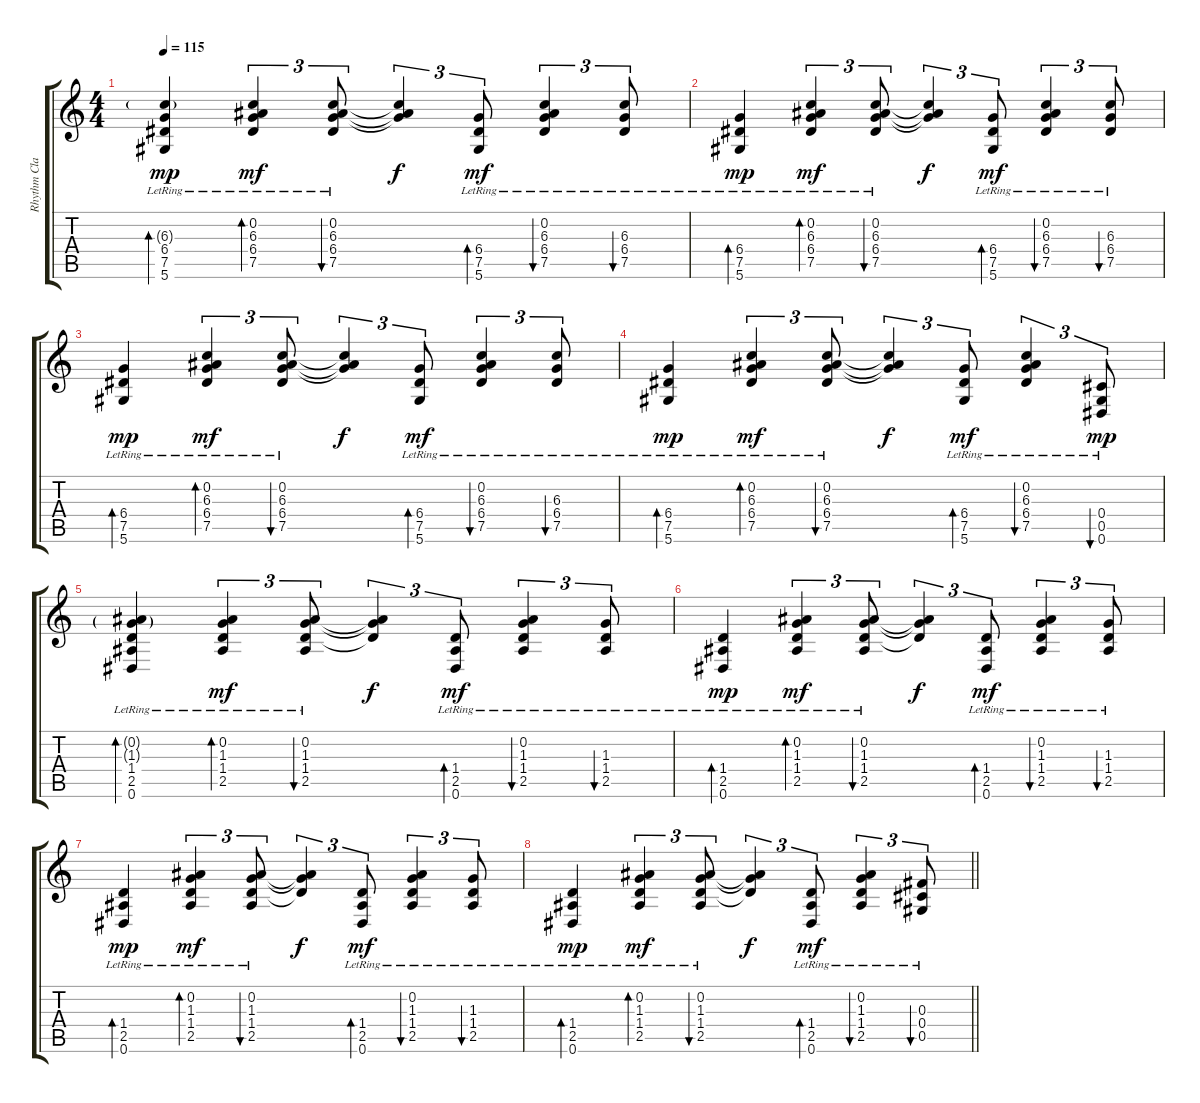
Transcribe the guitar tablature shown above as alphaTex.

\track ("Rhythm Classical Guitar (Eirik)" "Rhythm Cla") {instrument acousticguitarnylon}
\staff {score tabs}
\tuning (Eb4 Bb3 Gb3 Db3 Ab2 Eb2) {hide}
\ts (4 4)
\tempo 115
\clef g2
\ks c
(6.3{g} 6.4{lr} 7.5{lr} 5.6{lr}).4{bd 30 dy mp} (0.2{lr} 6.3{lr} 6.4{lr} 7.5{lr}).4{tu (3 2) bd 30 dy mf} (0.2{lr} 6.3{lr} 6.4{lr} 7.5{lr}).8{tu (3 2) bu 30} (0.2{t} 6.3{t} 6.4{t}).4{tu (3 2) dy f} (6.4{lr} 7.5{lr} 5.6{lr}).8{tu (3 2) bd 30 dy mf} (0.2{lr} 6.3{lr} 6.4{lr} 7.5{lr}).4{tu (3 2) bu 30} (6.3{lr} 6.4{lr} 7.5{lr}).8{tu (3 2) bu 30} |
(6.4{lr} 7.5{lr} 5.6{lr}).4{bd 30 dy mp} (0.2{lr} 6.3{lr} 6.4{lr} 7.5{lr}).4{tu (3 2) bd 30 dy mf} (0.2{lr} 6.3{lr} 6.4{lr} 7.5{lr}).8{tu (3 2) bu 30} (0.2{t} 6.3{t} 6.4{t}).4{tu (3 2) dy f} (6.4{lr} 7.5{lr} 5.6{lr}).8{tu (3 2) bd 30 dy mf} (0.2{lr} 6.3{lr} 6.4{lr} 7.5{lr}).4{tu (3 2) bu 30} (6.3{lr} 6.4{lr} 7.5{lr}).8{tu (3 2) bu 30} |
(6.4{lr} 7.5{lr} 5.6{lr}).4{bd 30 dy mp} (0.2{lr} 6.3{lr} 6.4{lr} 7.5{lr}).4{tu (3 2) bd 30 dy mf} (0.2{lr} 6.3{lr} 6.4{lr} 7.5{lr}).8{tu (3 2) bu 30} (0.2{t} 6.3{t} 6.4{t}).4{tu (3 2) dy f} (6.4{lr} 7.5{lr} 5.6{lr}).8{tu (3 2) bd 30 dy mf} (0.2{lr} 6.3{lr} 6.4{lr} 7.5{lr}).4{tu (3 2) bu 30} (6.3{lr} 6.4{lr} 7.5{lr}).8{tu (3 2) bu 30} |
(6.4{lr} 7.5{lr} 5.6{lr}).4{bd 30 dy mp} (0.2{lr} 6.3{lr} 6.4{lr} 7.5{lr}).4{tu (3 2) bd 30 dy mf} (0.2{lr} 6.3{lr} 6.4{lr} 7.5{lr}).8{tu (3 2) bu 30} (0.2{t} 6.3{t} 6.4{t}).4{tu (3 2) dy f} (6.4{lr} 7.5{lr} 5.6{lr}).8{tu (3 2) bd 30 dy mf} (0.2{lr} 6.3{lr} 6.4{lr} 7.5{lr}).4{tu (3 2) bu 30} (0.4{lr} 0.5{lr} 0.6).8{tu (3 2) bu 30 dy mp} |
(0.2{g} 1.3{g} 1.4{lr} 2.5{lr} 0.6{lr}).4{bd 30} (0.2{lr} 1.3{lr} 1.4{lr} 2.5{lr}).4{tu (3 2) bd 30 dy mf} (0.2{lr} 1.3{lr} 1.4{lr} 2.5{lr}).8{tu (3 2) bu 30} (0.2{t} 1.3{t} 1.4{t}).4{tu (3 2) dy f} (1.4{lr} 2.5{lr} 0.6{lr}).8{tu (3 2) bd 30 dy mf} (0.2{lr} 1.3{lr} 1.4{lr} 2.5{lr}).4{tu (3 2) bu 30} (1.3{lr} 1.4{lr} 2.5{lr}).8{tu (3 2) bu 30} |
(1.4{lr} 2.5{lr} 0.6{lr}).4{bd 30 dy mp} (0.2{lr} 1.3{lr} 1.4{lr} 2.5{lr}).4{tu (3 2) bd 30 dy mf} (0.2{lr} 1.3{lr} 1.4{lr} 2.5{lr}).8{tu (3 2) bu 30} (0.2{t} 1.3{t} 1.4{t}).4{tu (3 2) dy f} (1.4{lr} 2.5{lr} 0.6{lr}).8{tu (3 2) bd 30 dy mf} (0.2{lr} 1.3{lr} 1.4{lr} 2.5{lr}).4{tu (3 2) bu 30} (1.3{lr} 1.4{lr} 2.5{lr}).8{tu (3 2) bu 30} |
(1.4{lr} 2.5{lr} 0.6{lr}).4{bd 30 dy mp} (0.2{lr} 1.3{lr} 1.4{lr} 2.5{lr}).4{tu (3 2) bd 30 dy mf} (0.2{lr} 1.3{lr} 1.4{lr} 2.5{lr}).8{tu (3 2) bu 30} (0.2{t} 1.3{t} 1.4{t}).4{tu (3 2) dy f} (1.4{lr} 2.5{lr} 0.6{lr}).8{tu (3 2) bd 30 dy mf} (0.2{lr} 1.3{lr} 1.4{lr} 2.5{lr}).4{tu (3 2) bu 30} (1.3{lr} 1.4{lr} 2.5{lr}).8{tu (3 2) bu 30} |
\barLineRight lightlight
(1.4{lr} 2.5{lr} 0.6{lr}).4{bd 30 dy mp} (0.2{lr} 1.3{lr} 1.4{lr} 2.5{lr}).4{tu (3 2) bd 30 dy mf} (0.2{lr} 1.3{lr} 1.4{lr} 2.5{lr}).8{tu (3 2) bu 30} (0.2{t} 1.3{t} 1.4{t}).4{tu (3 2) dy f} (1.4{lr} 2.5{lr} 0.6{lr}).8{tu (3 2) bd 30 dy mf} (0.2{lr} 1.3{lr} 1.4{lr} 2.5{lr}).4{tu (3 2) bu 30} (0.3{lr} 0.4{lr} 0.5{lr}).8{tu (3 2) bu 30}
